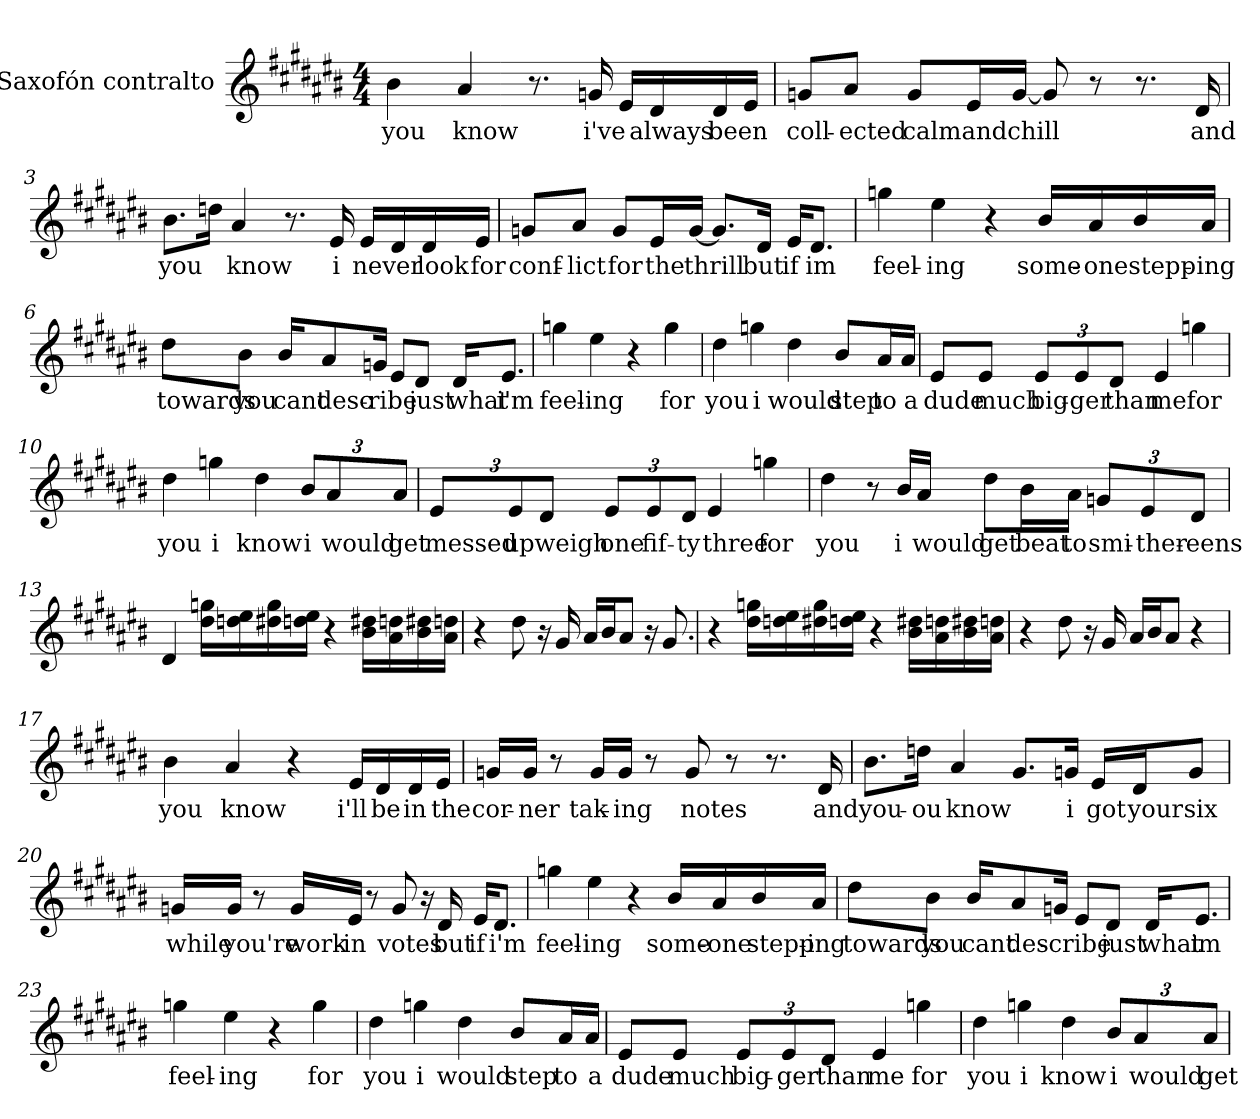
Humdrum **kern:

**kern	**text
*part1	*part1
*staff1	*staff1
*I"Saxofón contralto	*
*I'Sax. Ctrl.	*
*clefG2	*
*ITrd5c9	*
*k[f#c#g#d#]	*
*M4/4	*
*MM75	*
=1	=1
!	!LO:LY:b
4d#\	you
!	!LO:LY:b
4c#/	know
8.r	.
!	!LO:LY:b
16B-X/	i've
16G#/LL	.
!	!LO:LY:b
16F#/	always
!	!LO:LY:b
16F#/	been
16G#/JJ	.
=2	=2
!	!LO:LY:b
8B-X/L	coll-
!	!LO:LY:b
8c#/J	-ected
!	!LO:LY:b
8B-/L	calm
!	!LO:LY:b
16G#/L	and
!	!LO:LY:b
[16B-/JJ	chill
8B-/]	.
8r	.
8.r	.
!	!LO:LY:b
16F#/	and
=3	=3
!	!LO:LY:b
8.d#\L	you
16fn\Jk	.
!	!LO:LY:b
4c#/	know
8.r	.
!	!LO:LY:b
16G#/	i
!	!LO:LY:b
16G#/LL	never
16F#/	.
!	!LO:LY:b
16F#/	look
!	!LO:LY:b
16G#/JJ	for
!!LO:LB:g=z
=4	=4
!	!LO:LY:b
8B-X/L	conf-
!	!LO:LY:b
8c#/J	-lict
!	!LO:LY:b
8B-/L	for
!	!LO:LY:b
16G#/L	the
!	!LO:LY:b
[16B-/JJ	thrill
8.B-/L]	.
!	!LO:LY:b
16F#/Jk	but
!	!LO:LY:b
16G#/KL	if
!	!LO:LY:b
8.F#/J	im
=5	=5
!	!LO:LY:b
4b-X\	feel-
!	!LO:LY:b
4g#\	-ing
4r	.
!	!LO:LY:b
16d#/LL	some-
!	!LO:LY:b
16c#/	-one
!	!LO:LY:b
16d#/	stepp-
!	!LO:LY:b
16c#/JJ	-ing
!!LO:LB:g=z
=6	=6
!	!LO:LY:b
8f#\L	towards
!	!LO:LY:b
8d#\J	you
!	!LO:LY:b
16d#/KL	cant
!	!LO:LY:b
8c#/	desc-
!	!LO:LY:b
16B-X/Jk	-ribe
8G#/L	.
!	!LO:LY:b
8F#/J	just
!	!LO:LY:b
16F#/KL	what
!	!LO:LY:b
8.G#/J	i'm
=7	=7
!	!LO:LY:b
4b-X\	feel-
!	!LO:LY:b
4g#\	-ing
4r	.
!	!LO:LY:b
4b-\	for
=8	=8
!	!LO:LY:b
4f#\	you
!	!LO:LY:b
4b-X\	i
!	!LO:LY:b
4f#\	would
!	!LO:LY:b
8d#/L	step
!	!LO:LY:b
16c#/L	to
!	!LO:LY:b
16c#/JJ	a
!!LO:LB:g=z
=9	=9
!	!LO:LY:b
8G#/L	dude
!	!LO:LY:b
8G#/J	much
*Xbrackettup	*
!	!LO:LY:b
12G#/L	big-
!	!LO:LY:b
12G#/	-ger
!	!LO:LY:b
12F#/J	than
!	!LO:LY:b
4G#/	me
!	!LO:LY:b
4b-X\	for
=10	=10
!	!LO:LY:b
4f#\	you
!	!LO:LY:b
4b-X\	i
!	!LO:LY:b
4f#\	know
!	!LO:LY:b
12d#/L	i
!	!LO:LY:b
12c#/	would
!	!LO:LY:b
12c#/J	get
=11	=11
!	!LO:LY:b
12G#/L	messed
!	!LO:LY:b
12G#/	up
!	!LO:LY:b
12F#/J	weigh
!	!LO:LY:b
12G#/L	one
!	!LO:LY:b
12G#/	fif-
!	!LO:LY:b
12F#/J	-ty
!	!LO:LY:b
4G#/	three
!	!LO:LY:b
4b-X\	for
!!LO:LB:g=z
=12	=12
!	!LO:LY:b
4f#\	you
8r	.
!	!LO:LY:b
16d#/LL	i
!	!LO:LY:b
16c#/JJ	would
!	!LO:LY:b
8f#\L	get
!	!LO:LY:b
16d#\L	beat
!	!LO:LY:b
16c#\JJ	to
!	!LO:LY:b
12B-X/L	smi-
!	!LO:LY:b
12G#/	-ther-
!	!LO:LY:b
12F#/J	-eens
=13	=13
4F#/	.
16f#\ 16b-X\LL	.
16fn\ 16g#\	.
16f#X\ 16b-\	.
16fn\ 16g#\JJ	.
4r	.
16d#\ 16f#X\LL	.
16c#\ 16fn\	.
16d#\ 16f#X\	.
16c#\ 16fn\JJ	.
!!LO:LB:g=z
=14	=14
4r	.
8f#\	.
16r	.
16B/	.
16c#/LL	.
16d#/J	.
8c#/J	.
16r	.
8.B/	.
=15	=15
4r	.
16f#\ 16b-X\LL	.
16fn\ 16g#\	.
16f#X\ 16b-\	.
16fn\ 16g#\JJ	.
4r	.
16d#\ 16f#X\LL	.
16c#\ 16fn\	.
16d#\ 16f#X\	.
16c#\ 16fn\JJ	.
=16	=16
4r	.
8f#\	.
16r	.
16B/	.
16c#/LL	.
16d#/J	.
8c#/J	.
4r	.
!!LO:LB:g=z
=17	=17
!	!LO:LY:b
4d#\	you
!	!LO:LY:b
4c#/	know
4r	.
!	!LO:LY:b
16G#/LL	i'll
!	!LO:LY:b
16F#/	be
!	!LO:LY:b
16F#/	in
!	!LO:LY:b
16G#/JJ	the
=18	=18
!	!LO:LY:b
16B-X/LL	cor-
!	!LO:LY:b
16B-/JJ	-ner
8r	.
!	!LO:LY:b
16B-/LL	tak-
!	!LO:LY:b
16B-/JJ	-ing
8r	.
!	!LO:LY:b
8B-/	notes
8r	.
8.r	.
!	!LO:LY:b
16F#/	and
=19	=19
!	!LO:LY:b
8.d#\L	you-
!	!LO:LY:b
16fn\Jk	-ou
!	!LO:LY:b
4c#/	know
8.B/L	.
!	!LO:LY:b
16B-X/Jk	i
!	!LO:LY:b
16G#/LL	got
!	!LO:LY:b
16F#/J	your
!	!LO:LY:b
8B-/J	six
!!LO:LB:g=z
=20	=20
!	!LO:LY:b
16B-X/LL	while
!	!LO:LY:b
16B-/JJ	you're
8r	.
!	!LO:LY:b
16B-/LL	work-
!	!LO:LY:b
16G#/JJ	-in
8r	.
!	!LO:LY:b
8B-/	votes
16r	.
!	!LO:LY:b
16F#/	but
!	!LO:LY:b
16G#/KL	if
!	!LO:LY:b
8.F#/J	i'm
=21	=21
!	!LO:LY:b
4b-X\	feel-
!	!LO:LY:b
4g#\	-ing
4r	.
!	!LO:LY:b
16d#/LL	some-
!	!LO:LY:b
16c#/	-one
!	!LO:LY:b
16d#/	stepp-
!	!LO:LY:b
16c#/JJ	-ing
!!LO:LB:g=z
=22	=22
!	!LO:LY:b
8f#\L	towards
!	!LO:LY:b
8d#\J	you
!	!LO:LY:b
16d#/KL	cant
!	!LO:LY:b
8c#/	des-
!	!LO:LY:b
16B-X/Jk	-cribe
8G#/L	.
!	!LO:LY:b
8F#/J	just
!	!LO:LY:b
16F#/KL	what
!	!LO:LY:b
8.G#/J	im
=23	=23
!	!LO:LY:b
4b-X\	feel-
!	!LO:LY:b
4g#\	-ing
4r	.
!	!LO:LY:b
4b-\	for
=24	=24
!	!LO:LY:b
4f#\	you
!	!LO:LY:b
4b-X\	i
!	!LO:LY:b
4f#\	would
!	!LO:LY:b
8d#/L	step
!	!LO:LY:b
16c#/L	to
!	!LO:LY:b
16c#/JJ	a
!!LO:LB:g=z
=25	=25
!	!LO:LY:b
8G#/L	dude
!	!LO:LY:b
8G#/J	much
!	!LO:LY:b
12G#/L	big-
!	!LO:LY:b
12G#/	-ger
!	!LO:LY:b
12F#/J	than
!	!LO:LY:b
4G#/	me
!	!LO:LY:b
4b-X\	for
=26	=26
!	!LO:LY:b
4f#\	you
!	!LO:LY:b
4b-X\	i
!	!LO:LY:b
4f#\	know
!	!LO:LY:b
12d#/L	i
!	!LO:LY:b
12c#/	would
!	!LO:LY:b
12c#/J	get
=	=
*-	*-
